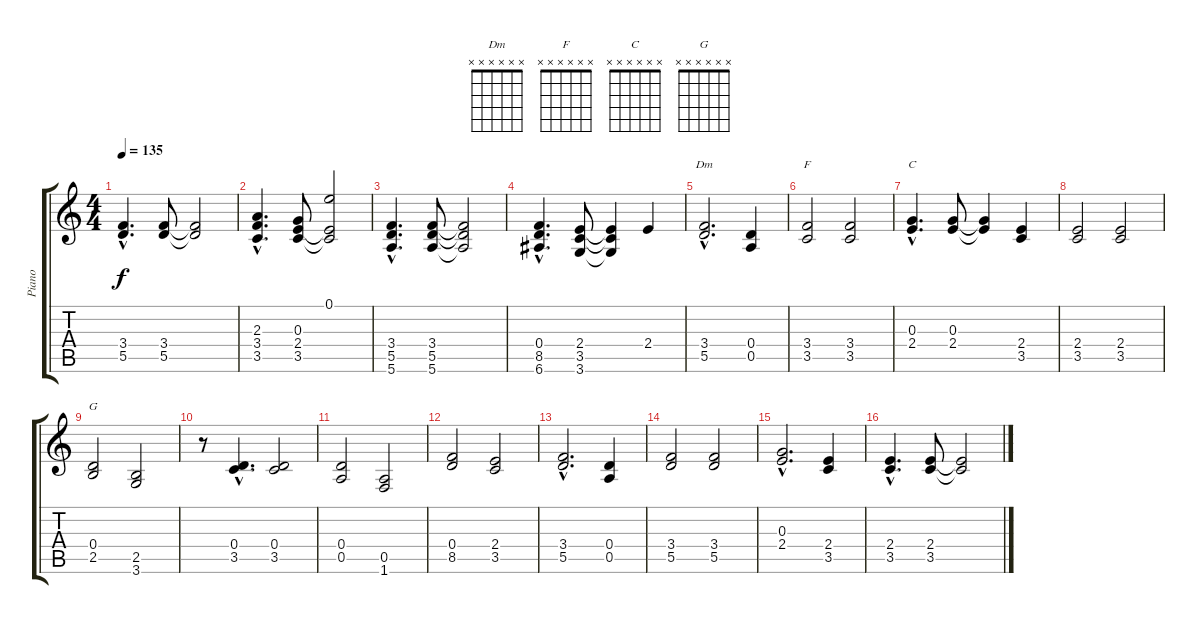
\track ("Piano " "Piano ") {instrument acousticgrandpiano}
\staff {score tabs}
\tuning (E5 B4 G4 D4 A3 E3) {hide}
\chord ("Dm" x x x x x x) {firstfret 0}
\chord ("F" x x x x x x) {firstfret 0}
\chord ("C" x x x x x x) {firstfret 0}
\chord ("G" x x x x x x) {firstfret 0}
\ts (4 4)
\tempo 135
\clef g2
\ks c
(3.4{hac} 5.5{hac}).4{d dy f} (3.4 5.5).8 (3.4{t} 5.5{t}).2 |
(2.3{hac} 3.4{hac} 3.5{hac}).4{d} (0.3 2.4 3.5).8 (0.1 2.4{t} 3.5{t}).2 |
(3.4{hac} 5.5{hac} 5.6{hac}).4{d} (3.4 5.5 5.6).8 (3.4{t} 5.5{t} 5.6{t}).2 |
(0.4{hac} 8.5{hac} 6.6{hac}).4{d} (2.4 3.5 3.6).8 (2.4{t} 3.5{t} 3.6{t}).4 2.4.4 |
(3.4{hac} 5.5{hac}).2{d ch "Dm"} (0.4 0.5).4 |
(3.4 3.5).2{ch "F"} (3.4 3.5).2 |
(0.3{hac} 2.4{hac}).4{d ch "C"} (0.3 2.4).8 (0.3{t} 2.4{t}).4 (2.4 3.5).4 |
(2.4 3.5).2 (2.4 3.5).2 |
(0.4 2.5).2{ch "G"} (2.5 3.6).2 |
r.8 (0.4{hac} 3.5{hac}).4{d} (0.4 3.5).2 |
(0.4 0.5).2 (0.5 1.6).2 |
(0.4 8.5).2 (2.4 3.5).2 |
(3.4{hac} 5.5{hac}).2{d} (0.4 0.5).4 |
(3.4 5.5).2 (3.4 5.5).2 |
(0.3{hac} 2.4{hac}).2{d} (2.4 3.5).4 |
(2.4{hac} 3.5{hac}).4{d} (2.4 3.5).8 (2.4{t} 3.5{t}).2
